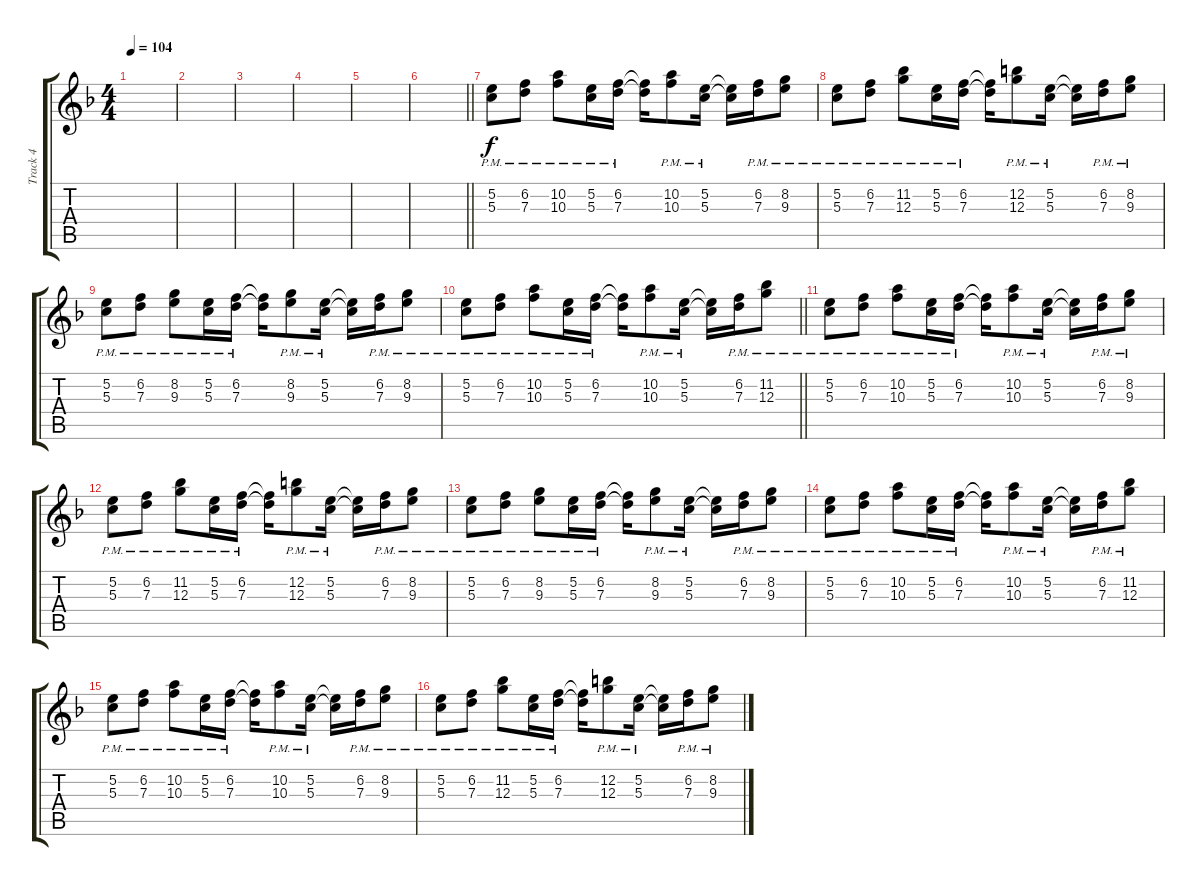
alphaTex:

\track ("Track 4" "Track 4") {instrument electricguitarclean}
\staff {score tabs}
\tuning (E4 B3 G3 D3 A2 E2) {hide}
\ts (4 4)
\tempo 104
\clef g2
\ks dminor
|
|
|
|
|
\barLineRight lightlight
|
(5.2{pm} 5.3{pm}).8 (6.2{pm} 7.3{pm}).8 (10.2{pm} 10.3{pm}).8 (5.2{pm} 5.3{pm}).16 (6.2{pm} 7.3{pm}).16 (6.2{t} 7.3{t}).16 (10.2{pm} 10.3{pm}).8 (5.2{pm} 5.3{pm}).16 (5.2{t} 5.3{t}).16 (6.2{pm} 7.3{pm}).16 (8.2{pm} 9.3{pm}).8 |
(5.2{pm} 5.3{pm}).8 (6.2{pm} 7.3{pm}).8 (11.2{pm} 12.3{pm}).8 (5.2{pm} 5.3{pm}).16 (6.2{pm} 7.3{pm}).16 (6.2{t} 7.3{t}).16 (12.2{pm} 12.3{pm}).8 (5.2{pm} 5.3{pm}).16 (5.2{t} 5.3{t}).16 (6.2{pm} 7.3{pm}).16 (8.2{pm} 9.3{pm}).8 |
(5.2{pm} 5.3{pm}).8 (6.2{pm} 7.3{pm}).8 (8.2{pm} 9.3{pm}).8 (5.2{pm} 5.3{pm}).16 (6.2{pm} 7.3{pm}).16 (6.2{t} 7.3{t}).16 (8.2{pm} 9.3{pm}).8 (5.2{pm} 5.3{pm}).16 (5.2{t} 5.3{t}).16 (6.2{pm} 7.3{pm}).16 (8.2{pm} 9.3{pm}).8 |
\barLineRight lightlight
(5.2{pm} 5.3{pm}).8 (6.2{pm} 7.3{pm}).8 (10.2{pm} 10.3{pm}).8 (5.2{pm} 5.3{pm}).16 (6.2{pm} 7.3{pm}).16 (6.2{t} 7.3{t}).16 (10.2{pm} 10.3{pm}).8 (5.2{pm} 5.3{pm}).16 (5.2{t} 5.3{t}).16 (6.2{pm} 7.3{pm}).16 (11.2{pm} 12.3{pm}).8 |
(5.2{pm} 5.3{pm}).8 (6.2{pm} 7.3{pm}).8 (10.2{pm} 10.3{pm}).8 (5.2{pm} 5.3{pm}).16 (6.2{pm} 7.3{pm}).16 (6.2{t} 7.3{t}).16 (10.2{pm} 10.3{pm}).8 (5.2{pm} 5.3{pm}).16 (5.2{t} 5.3{t}).16 (6.2{pm} 7.3{pm}).16 (8.2{pm} 9.3{pm}).8 |
(5.2{pm} 5.3{pm}).8 (6.2{pm} 7.3{pm}).8 (11.2{pm} 12.3{pm}).8 (5.2{pm} 5.3{pm}).16 (6.2{pm} 7.3{pm}).16 (6.2{t} 7.3{t}).16 (12.2{pm} 12.3{pm}).8 (5.2{pm} 5.3{pm}).16 (5.2{t} 5.3{t}).16 (6.2{pm} 7.3{pm}).16 (8.2{pm} 9.3{pm}).8 |
(5.2{pm} 5.3{pm}).8 (6.2{pm} 7.3{pm}).8 (8.2{pm} 9.3{pm}).8 (5.2{pm} 5.3{pm}).16 (6.2{pm} 7.3{pm}).16 (6.2{t} 7.3{t}).16 (8.2{pm} 9.3{pm}).8 (5.2{pm} 5.3{pm}).16 (5.2{t} 5.3{t}).16 (6.2{pm} 7.3{pm}).16 (8.2{pm} 9.3{pm}).8 |
(5.2{pm} 5.3{pm}).8 (6.2{pm} 7.3{pm}).8 (10.2{pm} 10.3{pm}).8 (5.2{pm} 5.3{pm}).16 (6.2{pm} 7.3{pm}).16 (6.2{t} 7.3{t}).16 (10.2{pm} 10.3{pm}).8 (5.2{pm} 5.3{pm}).16 (5.2{t} 5.3{t}).16 (6.2{pm} 7.3{pm}).16 (11.2{pm} 12.3{pm}).8 |
(5.2{pm} 5.3{pm}).8 (6.2{pm} 7.3{pm}).8 (10.2{pm} 10.3{pm}).8 (5.2{pm} 5.3{pm}).16 (6.2{pm} 7.3{pm}).16 (6.2{t} 7.3{t}).16 (10.2{pm} 10.3{pm}).8 (5.2{pm} 5.3{pm}).16 (5.2{t} 5.3{t}).16 (6.2{pm} 7.3{pm}).16 (8.2{pm} 9.3{pm}).8 |
(5.2{pm} 5.3{pm}).8 (6.2{pm} 7.3{pm}).8 (11.2{pm} 12.3{pm}).8 (5.2{pm} 5.3{pm}).16 (6.2{pm} 7.3{pm}).16 (6.2{t} 7.3{t}).16 (12.2{pm} 12.3{pm}).8 (5.2{pm} 5.3{pm}).16 (5.2{t} 5.3{t}).16 (6.2{pm} 7.3{pm}).16 (8.2{pm} 9.3{pm}).8
